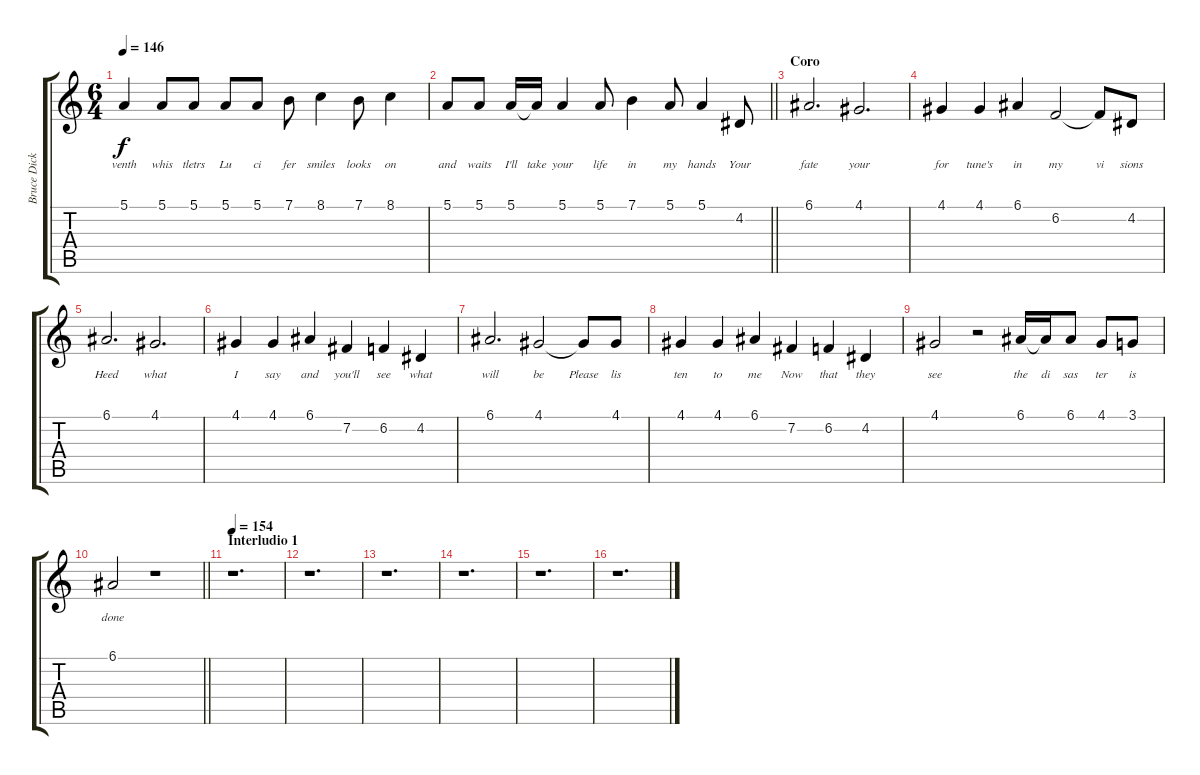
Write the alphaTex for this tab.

\track ("Bruce Dickinson" "Bruce Dick") {instrument lead2sawtooth}
\staff {score tabs}
\tuning (E4 B3 G3 D3 A2 E2) {hide}
\ts (6 4)
\tempo 146
\clef g2
\ks c
5.1.4{lyrics (0 "venth") lyrics (1 "") lyrics (2 "") lyrics (3 "") lyrics (4 "") dy f} 5.1.8{lyrics (0 "whis") lyrics (1 "") lyrics (2 "") lyrics (3 "") lyrics (4 "")} 5.1.8{lyrics (0 "tletrs") lyrics (1 "") lyrics (2 "") lyrics (3 "") lyrics (4 "")} 5.1.8{lyrics (0 "Lu") lyrics (1 "") lyrics (2 "") lyrics (3 "") lyrics (4 "")} 5.1.8{lyrics (0 "ci") lyrics (1 "") lyrics (2 "") lyrics (3 "") lyrics (4 "")} 7.1.8{lyrics (0 "fer") lyrics (1 "") lyrics (2 "") lyrics (3 "") lyrics (4 "")} 8.1.4{lyrics (0 "smiles") lyrics (1 "") lyrics (2 "") lyrics (3 "") lyrics (4 "")} 7.1.8{lyrics (0 "looks") lyrics (1 "") lyrics (2 "") lyrics (3 "") lyrics (4 "")} 8.1.4{lyrics (0 "on") lyrics (1 "") lyrics (2 "") lyrics (3 "") lyrics (4 "")} |
\barLineRight lightlight
5.1.8{lyrics (0 "and") lyrics (1 "") lyrics (2 "") lyrics (3 "") lyrics (4 "")} 5.1.8{lyrics (0 "waits") lyrics (1 "") lyrics (2 "") lyrics (3 "") lyrics (4 "")} 5.1.16{lyrics (0 "I'll") lyrics (1 "") lyrics (2 "") lyrics (3 "") lyrics (4 "")} 5.1{t}.16{lyrics (0 "take") lyrics (1 "") lyrics (2 "") lyrics (3 "") lyrics (4 "")} 5.1.4{lyrics (0 "your") lyrics (1 "") lyrics (2 "") lyrics (3 "") lyrics (4 "")} 5.1.8{lyrics (0 "life") lyrics (1 "") lyrics (2 "") lyrics (3 "") lyrics (4 "")} 7.1.4{lyrics (0 "in") lyrics (1 "") lyrics (2 "") lyrics (3 "") lyrics (4 "")} 5.1.8{lyrics (0 "my") lyrics (1 "") lyrics (2 "") lyrics (3 "") lyrics (4 "")} 5.1.4{lyrics (0 "hands") lyrics (1 "") lyrics (2 "") lyrics (3 "") lyrics (4 "")} 4.2.8{lyrics (0 "Your") lyrics (1 "") lyrics (2 "") lyrics (3 "") lyrics (4 "")} |
\section ("" "Coro")
6.1.2{d lyrics (0 "fate") lyrics (1 "") lyrics (2 "") lyrics (3 "") lyrics (4 "")} 4.1.2{d lyrics (0 "your") lyrics (1 "") lyrics (2 "") lyrics (3 "") lyrics (4 "")} |
4.1.4{lyrics (0 "for") lyrics (1 "") lyrics (2 "") lyrics (3 "") lyrics (4 "")} 4.1.4{lyrics (0 "tune's") lyrics (1 "") lyrics (2 "") lyrics (3 "") lyrics (4 "")} 6.1.4{lyrics (0 "in") lyrics (1 "") lyrics (2 "") lyrics (3 "") lyrics (4 "")} 6.2.2{lyrics (0 "my") lyrics (1 "") lyrics (2 "") lyrics (3 "") lyrics (4 "")} 6.2{t}.8{lyrics (0 "vi") lyrics (1 "") lyrics (2 "") lyrics (3 "") lyrics (4 "")} 4.2.8{lyrics (0 "sions") lyrics (1 "") lyrics (2 "") lyrics (3 "") lyrics (4 "")} |
6.1.2{d lyrics (0 "Heed") lyrics (1 "") lyrics (2 "") lyrics (3 "") lyrics (4 "")} 4.1.2{d lyrics (0 "what") lyrics (1 "") lyrics (2 "") lyrics (3 "") lyrics (4 "")} |
4.1.4{lyrics (0 "I") lyrics (1 "") lyrics (2 "") lyrics (3 "") lyrics (4 "")} 4.1.4{lyrics (0 "say") lyrics (1 "") lyrics (2 "") lyrics (3 "") lyrics (4 "")} 6.1.4{lyrics (0 "and") lyrics (1 "") lyrics (2 "") lyrics (3 "") lyrics (4 "")} 7.2.4{lyrics (0 "you'll") lyrics (1 "") lyrics (2 "") lyrics (3 "") lyrics (4 "")} 6.2.4{lyrics (0 "see") lyrics (1 "") lyrics (2 "") lyrics (3 "") lyrics (4 "")} 4.2.4{lyrics (0 "what") lyrics (1 "") lyrics (2 "") lyrics (3 "") lyrics (4 "")} |
6.1.2{d lyrics (0 "will") lyrics (1 "") lyrics (2 "") lyrics (3 "") lyrics (4 "")} 4.1.2{lyrics (0 "be") lyrics (1 "") lyrics (2 "") lyrics (3 "") lyrics (4 "")} 4.1{t}.8{lyrics (0 "Please") lyrics (1 "") lyrics (2 "") lyrics (3 "") lyrics (4 "")} 4.1.8{lyrics (0 "lis") lyrics (1 "") lyrics (2 "") lyrics (3 "") lyrics (4 "")} |
4.1.4{lyrics (0 "ten") lyrics (1 "") lyrics (2 "") lyrics (3 "") lyrics (4 "")} 4.1.4{lyrics (0 "to") lyrics (1 "") lyrics (2 "") lyrics (3 "") lyrics (4 "")} 6.1.4{lyrics (0 "me") lyrics (1 "") lyrics (2 "") lyrics (3 "") lyrics (4 "")} 7.2.4{lyrics (0 "Now") lyrics (1 "") lyrics (2 "") lyrics (3 "") lyrics (4 "")} 6.2.4{lyrics (0 "that") lyrics (1 "") lyrics (2 "") lyrics (3 "") lyrics (4 "")} 4.2.4{lyrics (0 "they") lyrics (1 "") lyrics (2 "") lyrics (3 "") lyrics (4 "")} |
4.1.2{lyrics (0 "see") lyrics (1 "") lyrics (2 "") lyrics (3 "") lyrics (4 "")} r.2 6.1.16{lyrics (0 "the") lyrics (1 "") lyrics (2 "") lyrics (3 "") lyrics (4 "")} 6.1{t}.16{lyrics (0 "di") lyrics (1 "") lyrics (2 "") lyrics (3 "") lyrics (4 "")} 6.1.8{lyrics (0 "sas") lyrics (1 "") lyrics (2 "") lyrics (3 "") lyrics (4 "")} 4.1.8{lyrics (0 "ter") lyrics (1 "") lyrics (2 "") lyrics (3 "") lyrics (4 "")} 3.1.8{lyrics (0 "is") lyrics (1 "") lyrics (2 "") lyrics (3 "") lyrics (4 "")} |
\barLineRight lightlight
6.1.2{lyrics (0 "done") lyrics (1 "") lyrics (2 "") lyrics (3 "") lyrics (4 "")} r.1 |
\section ("" "Interludio 1")
\tempo 154
r.1{d} |
r.1{d} |
r.1{d} |
r.1{d} |
r.1{d} |
r.1{d}
